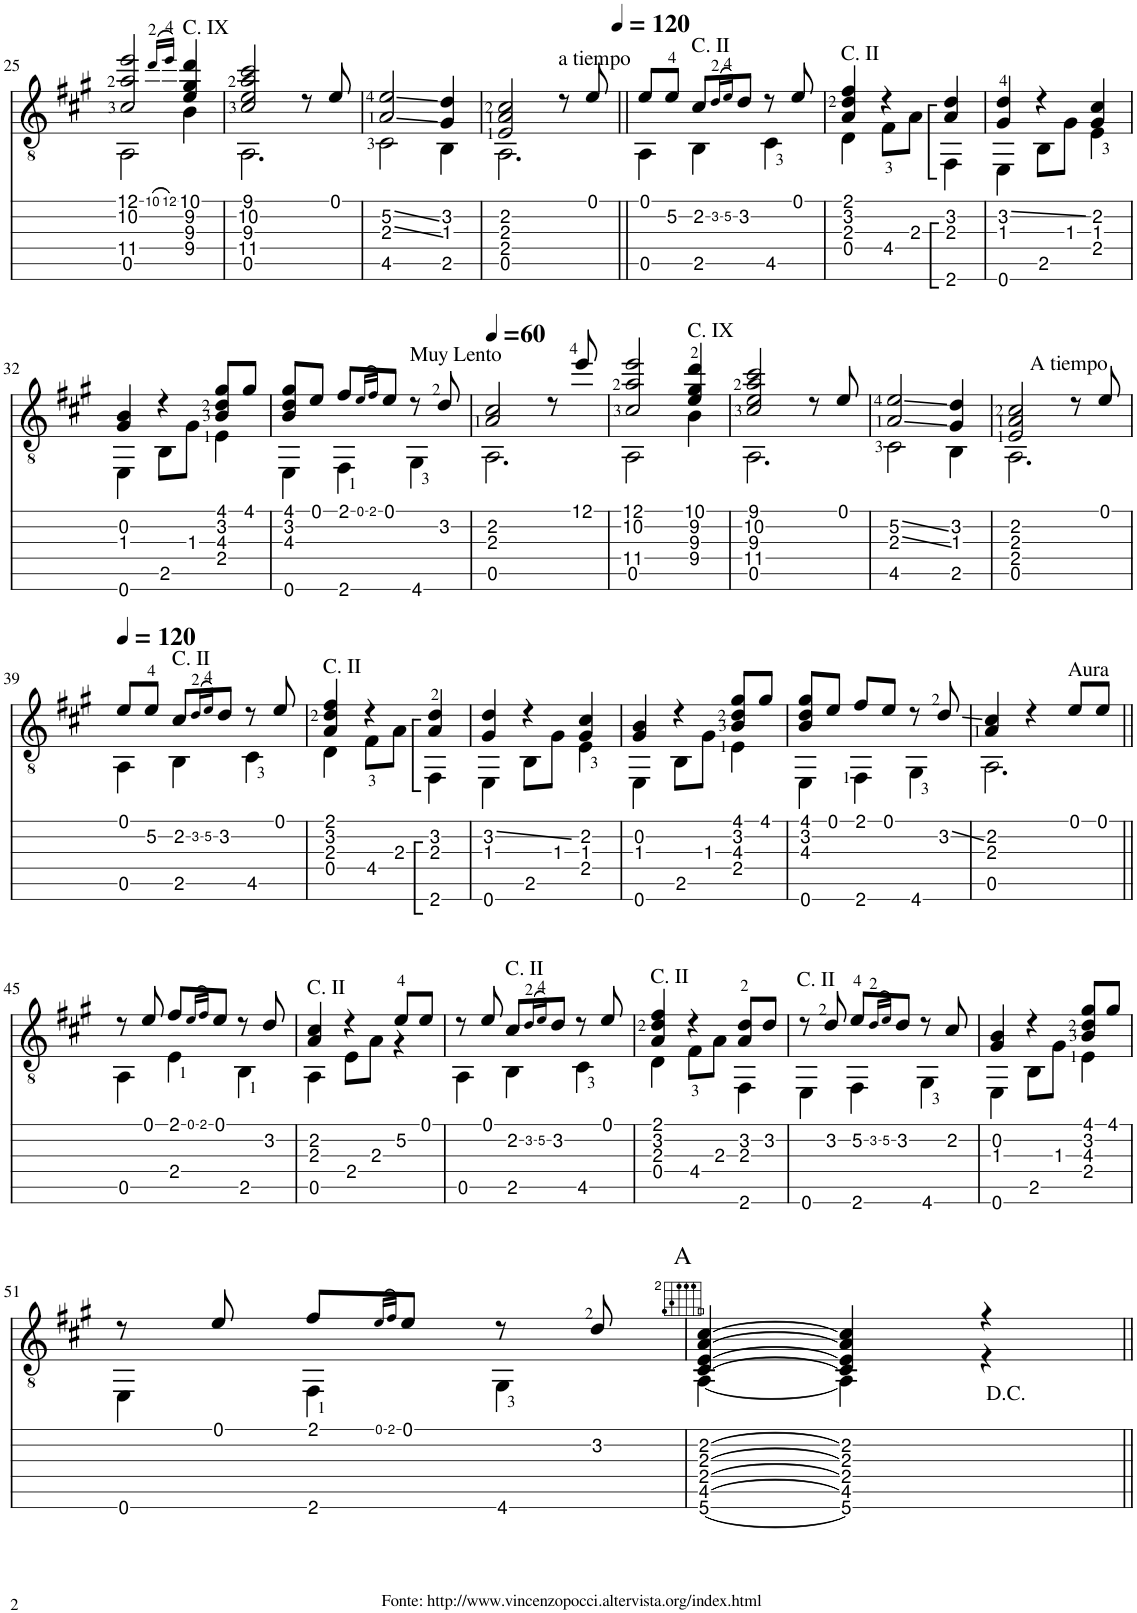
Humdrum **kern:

**kern	**kern	**harte
*part1	*part1	*part1
*staff2	*staff1	*
*I"Guitar	*	*
*I'Guit.	*	*
!!LO:PB:g=z
*	*clefGv2	*
*k[f#c#g#]	*k[f#c#g#]	*
*M3/4	*M3/4	*
=25	=25	=25
*^	*^	*
2c# 2a 2ee	2AA	2c#/ 2a/ 2ee/	2AA\	.
qdd	.	(16qdd/LL	.	.
qee	.	16qee/JJ)	.	.
!	!	!LO:TX:a:t=C. IX	!	!
4e 4g# 4dd	4B	4e/ 4g#/ 4dd/	4B\	.
=26	=26	=26	=26	=26
2c# 2e 2a 2cc#	2.AA	2c#/ 2e/ 2a/ 2cc#/	2.AA\	.
8r	.	8r	.	.
8e	.	8e/	.	.
=27	=27	=27	=27	=27
2A 2e	2C#	2A/ 2e/	2C#\	.
4G# 4d	4BB	4G#/ 4d/	4BB\	.
=28	=28	=28	=28	=28
2E 2A 2c#	2.AA	2E/ 2A/ 2c#/	2.AA\	.
!	!	!LO:TX:a:t=a tiempo	!	!
8r	.	8r	.	.
8e	.	8e/	.	.
=29||	=29||	=29||	=29||	=29||
*	*	*MM120	*	*
8eL	4AA	8e/L	4AA\	.
8eJ	.	8e/J	.	.
!	!	!LO:TX:a:t=C. II	!	!
8c#L	4BB	8c#/L	4BB\	.
qd	.	(16qd/LL	.	.
qe	.	16qe/JJ)	.	.
8dJ	.	8d/J	.	.
8r	4C#	8r	4C#\	.
8e	.	8e/	.	.
=30	=30	=30	=30	=30
!	!	!LO:TX:a:t=C. II	!	!
4A 4d 4f#	4D	4A/ 4d/ 4f#/	4D\	.
4r	8F#L	4r	8F#\L	.
.	8AJ	.	8A\J	.
4A 4d	4FF#	4A/ 4d/	4FF#\	.
=31	=31	=31	=31	=31
4G# 4d	4EE	4G#/ 4d/	4EE\	.
4r	8BBL	4r	8BB\L	.
.	8G#J	.	8G#\J	.
4G# 4c#	4E	4G#/ 4c#/	4E\	.
!!LO:LB:g=z	!!
=32	=32	=32	=32	=32
4G# 4B	4EE	4G#/ 4B/	4EE\	.
4r	8BBL	4r	8BB\L	.
.	8G#J	.	8G#\J	.
8B\ 8d\ 8g#\L	4E	8B/ 8d/ 8g#/L	4E\	.
8g#J	.	8g#/J	.	.
=33	=33	=33	=33	=33
8B\ 8d\ 8g#\L	4EE	8B/ 8d/ 8g#/L	4EE\	.
8eJ	.	8e/J	.	.
8f#L	4FF#	8f#/L	4FF#\	.
qe	.	(16qe/LL	.	.
qf#	.	16qf#/JJ)	.	.
8eJ	.	8e/J	.	.
!	!	!LO:TX:a:t=Muy Lento	!	!
8r	4GG#	8r	4GG#\	.
8d	.	8d/	.	.
=34	=34	=34	=34	=34
*	*	*MM60	*	*
2A 2c#	2.AA	2A/ 2c#/	2.AA\	.
8r	.	8r	.	.
8ee	.	8ee/	.	.
=35	=35	=35	=35	=35
2c# 2a 2ee	2AA	2c#/ 2a/ 2ee/	2AA\	.
!	!	!LO:TX:a:t=C. IX	!	!
4e 4g# 4dd	4B	4e/ 4g#/ 4dd/	4B\	.
=36	=36	=36	=36	=36
2c# 2e 2a 2cc#	2.AA	2c#/ 2e/ 2a/ 2cc#/	2.AA\	.
8r	.	8r	.	.
8e	.	8e/	.	.
=37	=37	=37	=37	=37
2A 2e	2C#	2A/ 2e/	2C#\	.
4G# 4d	4BB	4G#/ 4d/	4BB\	.
=38	=38	=38	=38	=38
!	!	!LO:TX:a:t=A tiempo	!	!
2E 2A 2c#	2.AA	2E/ 2A/ 2c#/	2.AA\	.
8r	.	8r	.	.
8e	.	8e/	.	.
!!LO:LB:g=z	!!
=39	=39	=39	=39	=39
*	*	*MM120	*	*
8eL	4AA	8e/L	4AA\	.
8eJ	.	8e/J	.	.
!	!	!LO:TX:a:t=C. II	!	!
8c#L	4BB	8c#/L	4BB\	.
qd	.	(16qd/LL	.	.
qe	.	16qe/JJ)	.	.
8dJ	.	8d/J	.	.
8r	4C#	8r	4C#\	.
8e	.	8e/	.	.
=40	=40	=40	=40	=40
!	!	!LO:TX:a:t=C. II	!	!
4A 4d 4f#	4D	4A/ 4d/ 4f#/	4D\	.
4r	8F#L	4r	8F#\L	.
.	8AJ	.	8A\J	.
4A 4d	4FF#	4A/ 4d/	4FF#\	.
=41	=41	=41	=41	=41
4G# 4d	4EE	4G#/ 4d/	4EE\	.
4r	8BBL	4r	8BB\L	.
.	8G#J	.	8G#\J	.
4G# 4c#	4E	4G#/ 4c#/	4E\	.
=42	=42	=42	=42	=42
4G# 4B	4EE	4G#/ 4B/	4EE\	.
4r	8BBL	4r	8BB\L	.
.	8G#J	.	8G#\J	.
8B\ 8d\ 8g#\L	4E	8B/ 8d/ 8g#/L	4E\	.
8g#J	.	8g#/J	.	.
=43	=43	=43	=43	=43
8B\ 8d\ 8g#\L	4EE	8B/ 8d/ 8g#/L	4EE\	.
8eJ	.	8e/J	.	.
8f#L	4FF#	8f#/L	4FF#\	.
8eJ	.	8e/J	.	.
8r	4GG#	8r	4GG#\	.
8d	.	8d/	.	.
=44	=44	=44	=44	=44
4A 4c#	2.AA	4A/ 4c#/	2.AA\	.
4r	.	4r	.	.
!	!	!LO:TX:a:t=Aura	!	!
8eL	.	8e/L	.	.
8eJ	.	8e/J	.	.
!!LO:LB:g=z	!!
=45||	=45||	=45||	=45||	=45||
8r	4AA	8r	4AA\	.
8e	.	8e/	.	.
8f#L	4E	8f#/L	4E\	.
qe	.	(16qe/LL	.	.
qf#	.	16qf#/JJ)	.	.
8eJ	.	8e/J	.	.
8r	4BB	8r	4BB\	.
8d	.	8d/	.	.
=46	=46	=46	=46	=46
!	!	!LO:TX:a:t=C. II	!	!
4A 4c#	4AA	4A/ 4c#/	4AA\	.
4r	8EL	4r	8E\L	.
.	8AJ	.	8A\J	.
8eL	4r	8e/L	4r	.
8eJ	.	8e/J	.	.
=47	=47	=47	=47	=47
8r	4AA	8r	4AA\	.
8e	.	8e/	.	.
!	!	!LO:TX:a:t=C. II	!	!
8c#L	4BB	8c#/L	4BB\	.
qd	.	(16qd/LL	.	.
qe	.	16qe/JJ)	.	.
8dJ	.	8d/J	.	.
8r	4C#	8r	4C#\	.
8e	.	8e/	.	.
=48	=48	=48	=48	=48
!	!	!LO:TX:a:t=C. II	!	!
4A 4d 4f#	4D	4A/ 4d/ 4f#/	4D\	.
4r	8F#L	4r	8F#\L	.
.	8AJ	.	8A\J	.
8A\ 8d\L	4FF#	8A/ 8d/L	4FF#\	.
8dJ	.	8d/J	.	.
=49	=49	=49	=49	=49
8r	4EE	8r	4EE\	.
!	!	!LO:TX:a:t=C. II	!	!
8d	.	8d/	.	.
8eL	4FF#	8e/L	4FF#\	.
qd	.	(16qd/LL	.	.
qe	.	16qe/JJ)	.	.
8dJ	.	8d/J	.	.
8r	4GG#	8r	4GG#\	.
8c#	.	8c#/	.	.
=50	=50	=50	=50	=50
4G# 4B	4EE	4G#/ 4B/	4EE\	.
4r	8BBL	4r	8BB\L	.
.	8G#J	.	8G#\J	.
8B\ 8d\ 8g#\L	4E	8B/ 8d/ 8g#/L	4E\	.
8g#J	.	8g#/J	.	.
!!LO:LB:g=z	!!
=51	=51	=51	=51	=51
8r	4EE	8r	4EE\	.
8e	.	8e/	.	.
8f#L	4FF#	8f#/L	4FF#\	.
qe	.	(16qe/LL	.	.
qf#	.	16qf#/JJ)	.	.
8eJ	.	8e/J	.	.
8r	4GG#	8r	4GG#\	.
8d	.	8d/	.	.
=52	=52	=52	=52	=52
[4C# [4E [4A [4c#	[4AA	[4C#/ [4E/ [4A/ [4c#/	[4AA\	A:maj
4C#] 4E] 4A] 4c#]	4AA]	4C#/] 4E/] 4A/] 4c#/]	4AA\]	.
4r	4r	4r	4r	.
*v	*v	*	*	*
*	*v	*v	*
=||	=||	=||
*-	*-	*-
